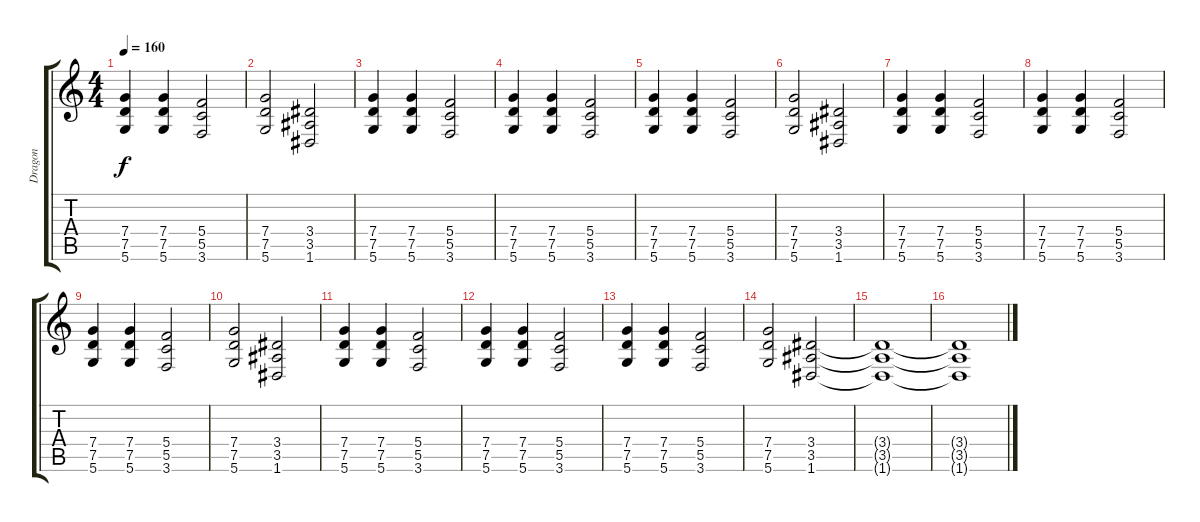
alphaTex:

\track ("Dragon" "Dragon") {instrument overdrivenguitar}
\staff {score tabs}
\tuning (D4 A3 F3 C3 G2 D2) {hide}
\ts (4 4)
\tempo 160
\clef g2
\ks c
(7.4 7.5 5.6).4{dy f} (7.4 7.5 5.6).4 (5.4 5.5 3.6).2 |
(7.4 7.5 5.6).2 (3.4 3.5 1.6).2 |
(7.4 7.5 5.6).4 (7.4 7.5 5.6).4 (5.4 5.5 3.6).2 |
(7.4 7.5 5.6).4 (7.4 7.5 5.6).4 (5.4 5.5 3.6).2 |
(7.4 7.5 5.6).4 (7.4 7.5 5.6).4 (5.4 5.5 3.6).2 |
(7.4 7.5 5.6).2 (3.4 3.5 1.6).2 |
(7.4 7.5 5.6).4 (7.4 7.5 5.6).4 (5.4 5.5 3.6).2 |
(7.4 7.5 5.6).4 (7.4 7.5 5.6).4 (5.4 5.5 3.6).2 |
(7.4 7.5 5.6).4 (7.4 7.5 5.6).4 (5.4 5.5 3.6).2 |
(7.4 7.5 5.6).2 (3.4 3.5 1.6).2 |
(7.4 7.5 5.6).4 (7.4 7.5 5.6).4 (5.4 5.5 3.6).2 |
(7.4 7.5 5.6).4 (7.4 7.5 5.6).4 (5.4 5.5 3.6).2 |
(7.4 7.5 5.6).4 (7.4 7.5 5.6).4 (5.4 5.5 3.6).2 |
(7.4 7.5 5.6).2 (3.4 3.5 1.6).2 |
(3.4{t} 3.5{t} 1.6{t}).1 |
(3.4{t} 3.5{t} 1.6{t}).1
